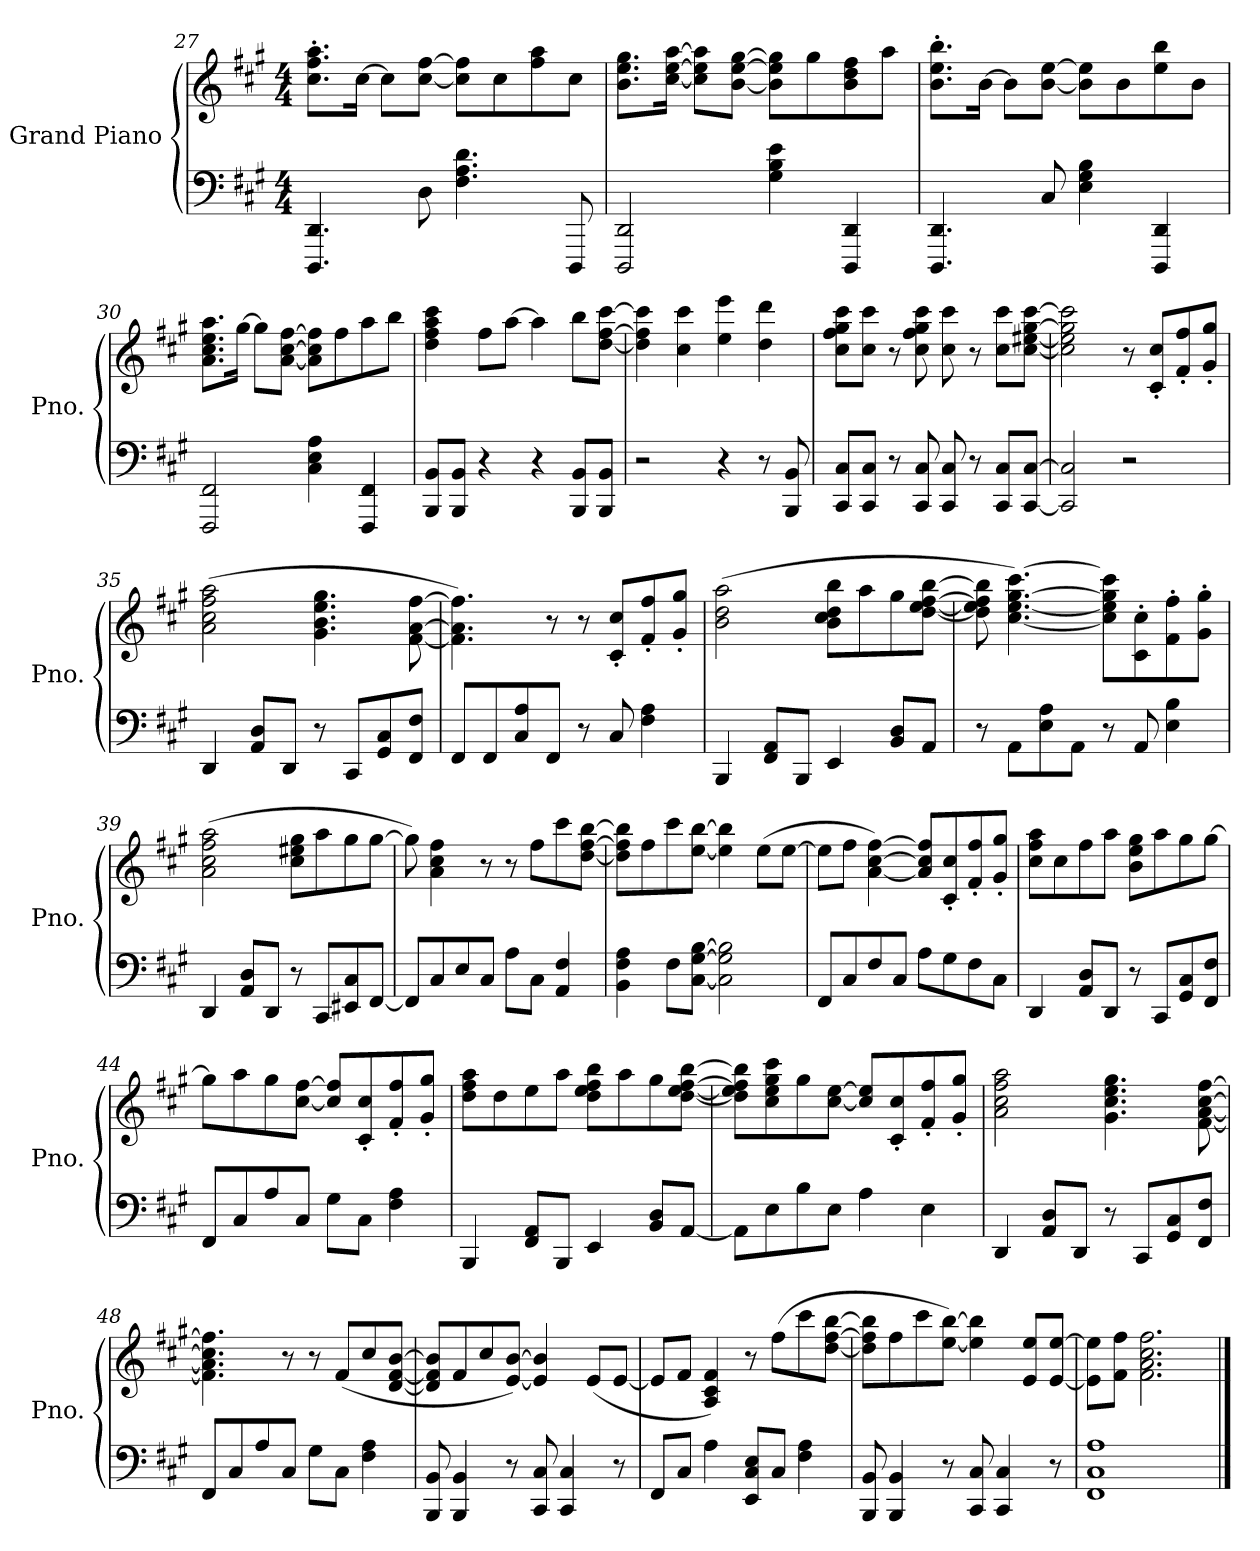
**kern	**kern
*part1	*part1
*staff2	*staff1
*I"Grand Piano	*
*I'Pno.	*
*clefF4	*clefG2
*k[f#c#g#]	*k[f#c#g#]
*M4/4	*M4/4
=27	=27
4.DDD/ 4.DD/	8.cc#\' 8.ff#\' 8.aa\'L
.	[16cc#\Jk
.	8cc#\L]
8D\	[8cc#\ [8ff#\J
4.F#\ 4.A\ 4.d\	8cc#\] 8ff#\]L
.	8cc#\
.	8ff#\ 8aa\
8DDD/	8cc#\J
=28	=28
2DDD/ 2DD/	8.b\ 8.ee\ 8.gg#\L
.	[16cc#\ [16ee\ [16aa\Jk
.	8cc#\] 8ee\] 8aa\]L
.	[8b\ [8ee\ [8gg#\J
4G#\ 4B\ 4e\	8b\] 8ee\] 8gg#\]L
.	8gg#\
4DDD/ 4DD/	8b\ 8dd\ 8ff#\
.	8aa\J
=29	=29
4.DDD/ 4.DD/	8.b\' 8.ee\' 8.bb\'L
.	[16b\Jk
.	8b\L]
8C#/	[8b\ [8ee\J
4E\ 4G#\ 4B\	8b\] 8ee\]L
.	8b\
4DDD/ 4DD/	8ee\ 8bb\
.	8b\J
!!LO:LB:g=z
=30	=30
2FFF#/ 2FF#/	8.a\ 8.cc#\ 8.ee\ 8.aa\L
.	[16gg#\Jk
.	8gg#\L]
.	[8a\ [8cc#\ [8ff#\J
4C#\ 4E\ 4A\	8a\] 8cc#\] 8ff#\]L
.	8ff#\
4FFF#/ 4FF#/	8aa\
.	8bb\J
=31	=31
8BBB/ 8BB/L	4dd\ 4ff#\ 4aa\ 4ccc#\
8BBB/ 8BB/J	.
4r	8ff#\L
.	[8aa\J
4r	4aa\]
8BBB/ 8BB/L	8bb\L
8BBB/ 8BB/J	[8dd\ [8ff#\ [8ccc#\J
=32	=32
2r	4dd\] 4ff#\] 4ccc#\]
.	4cc#\ 4ccc#\
4r	4ee\ 4eee\
8r	4dd\ 4ddd\
8BBB/ 8BB/	.
=33	=33
8CC#/ 8C#/L	8cc#\ 8ff#\ 8gg#\ 8ccc#\L
8CC#/ 8C#/J	8cc#\ 8ccc#\J
8r	8r
8CC#/ 8C#/	8cc#\ 8ff#\ 8gg#\ 8ccc#\
8CC#/ 8C#/	8cc#\ 8ccc#\
8r	8r
8CC#/ 8C#/L	8cc#\ 8ccc#\L
[8CC#/ [8C#/J	[8cc#\ [8ee#X\ [8gg#\ [8ccc#\J
=34	=34
2CC#/] 2C#/]	2cc#\] 2ee#\] 2gg#\] 2ccc#\]
2r	8r
.	8c#/' 8cc#/'L
.	8f#/' 8ff#/'
.	8g#/' 8gg#/'J
!!LO:LB:g=z
=35	=35
4DD/	(2a\ 2cc#\ 2ff#\ 2aa\
8AA/ 8D/L	.
8DD/J	.
8r	4.g#\ 4.b\ 4.ee\ 4.gg#\
8CC#/L	.
8GG#/ 8C#/	.
8FF#/ 8F#/J	[8f#\ [8a\ [8ff#\
=36	=36
8FF#/L	4.f#\] 4.a\] 4.ff#\])
8FF#/	.
8C#/ 8A/	.
8FF#/J	8r
8r	8r
8C#/	8c#/' 8cc#/'L
4F#\ 4A\	8f#/' 8ff#/'
.	8g#/' 8gg#/'J
=37	=37
4BBB/	(2b\ 2dd\ 2aa\
8FF#/ 8AA/L	.
8BBB/J	.
4EE/	8b\ 8cc#\ 8dd\ 8bb\L
.	8aa\
8BB/ 8D/L	8gg#\
8AA/J	[8dd\ [8ee\ [8ff#\ [8bb\J
=38	=38
8r	8dd\] 8ee\] 8ff#\] 8bb\]
8AA\L	[4.cc#\ [4.ee\ [4.gg#\ [4.ccc#\)
8E\ 8A\	.
8AA\J	.
8r	8cc#\] 8ee\] 8gg#\] 8ccc#\]L
8AA/	8c#\' 8cc#\'
4E\ 4B\	8f#\' 8ff#\'
.	8g#\' 8gg#\'J
=39	=39
4DD/	(2a\ 2cc#\ 2ff#\ 2aa\
8AA/ 8D/L	.
8DD/J	.
8r	8cc#\ 8ee#X\ 8gg#\L
8CC#/L	8aa\
8EE#X/ 8C#/	8gg#\
[8FF#/J	[8gg#\J
!!LO:LB:g=z
=40	=40
8FF#/L]	8gg#\])
8C#/	4a\ 4cc#\ 4ff#\
8E/	.
8C#/J	8r
8A\L	8r
8C#\J	8ff#\L
4AA/ 4F#/	8ccc#\
.	[8dd\ [8ff#\ [8bb\J
=41	=41
4BB\ 4F#\ 4A\	8dd\] 8ff#\] 8bb\]L
.	8ff#\
8F#\L	8ccc#\
[8C#\ [8G#\ [8B\J	[8ee\ [8bb\J
2C#\] 2G#\] 2B\]	4ee\] 4bb\]
.	(8ee\L
.	[8ee\J
=42	=42
8FF#/L	8ee\L]
8C#/	8ff#\J
8F#/	[4a\ [4cc#\ [4ff#\)
8C#/J	.
8A\L	8a/] 8cc#/] 8ff#/]L
8G#\	8c#/' 8cc#/'
8F#\	8f#/' 8ff#/'
8C#\J	8g#/' 8gg#/'J
=43	=43
4DD/	8cc#\ 8ff#\ 8aa\L
.	8cc#\
8AA/ 8D/L	8ff#\
8DD/J	8aa\J
8r	8b\ 8ee\ 8gg#\L
8CC#/L	8aa\
8GG#/ 8C#/	8gg#\
8FF#/ 8F#/J	[8gg#\J
=44	=44
8FF#/L	8gg#\L]
8C#/	8aa\
8A/	8gg#\
8C#/J	[8cc#\ [8ff#\J
8G#\L	8cc#/] 8ff#/]L
8C#\J	8c#/' 8cc#/'
4F#\ 4A\	8f#/' 8ff#/'
.	8g#/' 8gg#/'J
!!LO:LB:g=z
=45	=45
4BBB/	8dd\ 8ff#\ 8aa\L
.	8dd\
8FF#/ 8AA/L	8ee\
8BBB/J	8aa\J
4EE/	8dd\ 8ee\ 8ff#\ 8bb\L
.	8aa\
8BB/ 8D/L	8gg#\
[8AA/J	[8dd\ [8ee\ [8ff#\ [8bb\J
=46	=46
8AA\L]	8dd\] 8ee\] 8ff#\] 8bb\]L
8E\	8cc#\ 8ee\ 8gg#\ 8ccc#\
8B\	8gg#\
8E\J	[8cc#\ [8ee\J
4A\	8cc#/] 8ee/]L
.	8c#/' 8cc#/'
4E\	8f#/' 8ff#/'
.	8g#/' 8gg#/'J
=47	=47
4DD/	2a\ 2cc#\ 2ff#\ 2aa\
8AA/ 8D/L	.
8DD/J	.
8r	4.g#\ 4.cc#\ 4.ee\ 4.gg#\
8CC#/L	.
8GG#/ 8C#/	.
8FF#/ 8F#/J	[8f#\ [8a\ [8cc#\ [8ff#\
=48	=48
8FF#/L	4.f#\] 4.a\] 4.cc#\] 4.ff#\]
8C#/	.
8A/	.
8C#/J	8r
8G#\L	8r
8C#\J	(8f#/L
4F#\ 4A\	8cc#/
.	[8d/ [8f#/ [8b/J
=49	=49
8BBB/ 8BB/	8d/] 8f#/] 8b/]L
4BBB/ 4BB/	8f#/
.	8cc#/
8r	[8e/ [8b/J)
8CC#/ 8C#/	4e/] 4b/]
4CC#/ 4C#/	.
.	(8e/L
8r	[8e/J
!!LO:LB:g=z
=50	=50
8FF#/L	8e/L]
8C#/J	8f#/J
4A\	4A/ 4c#/ 4f#/)
8EE/ 8C#/ 8E/L	8r
8C#/J	(8ff#\L
4F#\ 4A\	8ccc#\
.	[8dd\ [8ff#\ [8bb\J
=51	=51
8BBB/ 8BB/	8dd\] 8ff#\] 8bb\]L
4BBB/ 4BB/	8ff#\
.	8ccc#\
8r	[8ee\ [8bb\J)
8CC#/ 8C#/	4ee\] 4bb\]
4CC#/ 4C#/	.
.	8e/ 8ee/L
8r	[8e/ [8ee/J
=52	=52
1FF# 1C# 1A	8e\] 8ee\]L
.	8f#\ 8ff#\J
.	2.f#\ 2.a\ 2.cc#\ 2.ff#\
==	==
*-	*-
